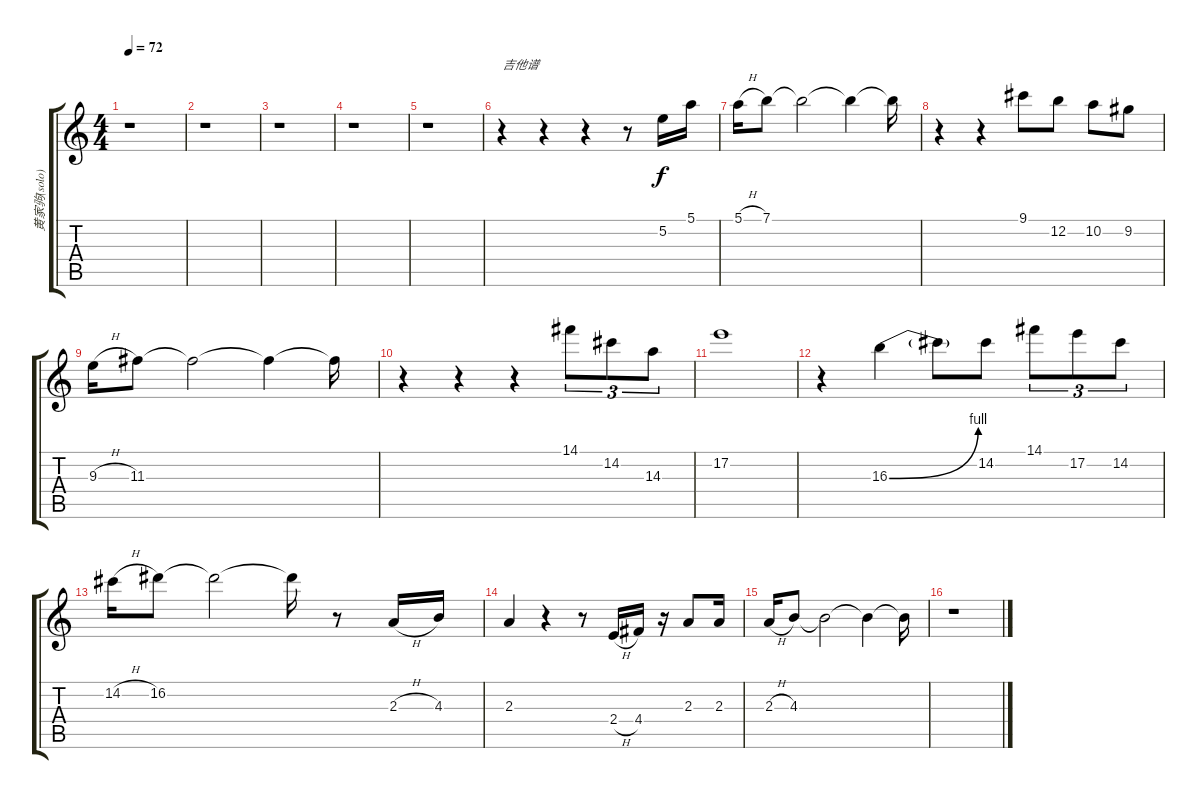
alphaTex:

\track ("黄家驹(solo)" "黄家驹(solo)") {instrument acousticguitarsteel}
\staff {score tabs}
\tuning (E4 B3 G3 D3 A2 E2) {hide}
\ts (4 4)
\tempo 72
\clef g2
\ks c
r.1{dy f instrument acousticguitarsteel} |
r.1 |
r.1 |
r.1 |
r.1 |
r.4{txt "吉他谱"} r.4 r.4 r.8 5.2.16 5.1.16 |
5.1{h}.16 7.1.8 7.1{t}.2 7.1{t}.4 7.1{t}.16 |
r.4 r.4 9.1.8 12.2.8 10.2.8 9.2.8 |
9.3{h}.16 11.3.8 11.3{t}.2 11.3{t}.4 11.3{t}.16 |
r.4 r.4 r.4 14.1.8{tu (3 2)} 14.2.8{tu (3 2)} 14.3.8{tu (3 2)} |
17.2.1 |
r.4 16.3{be (bend 0 0 60 4)}.4 16.3{t}.8 14.2.8 14.1.8{tu (3 2)} 17.2.8{tu (3 2)} 14.2.8{tu (3 2)} |
14.2{h}.16 16.2.8 16.2{t}.2 16.2{t}.16 r.8 2.3{h}.16 4.3.16 |
2.3.4 r.4 r.8 2.4{h}.16 4.4.16 r.16 2.3.8 2.3.16 |
2.3{h}.16 4.3.8 4.3{t}.2 4.3{t}.4 4.3{t}.16 |
r.1
